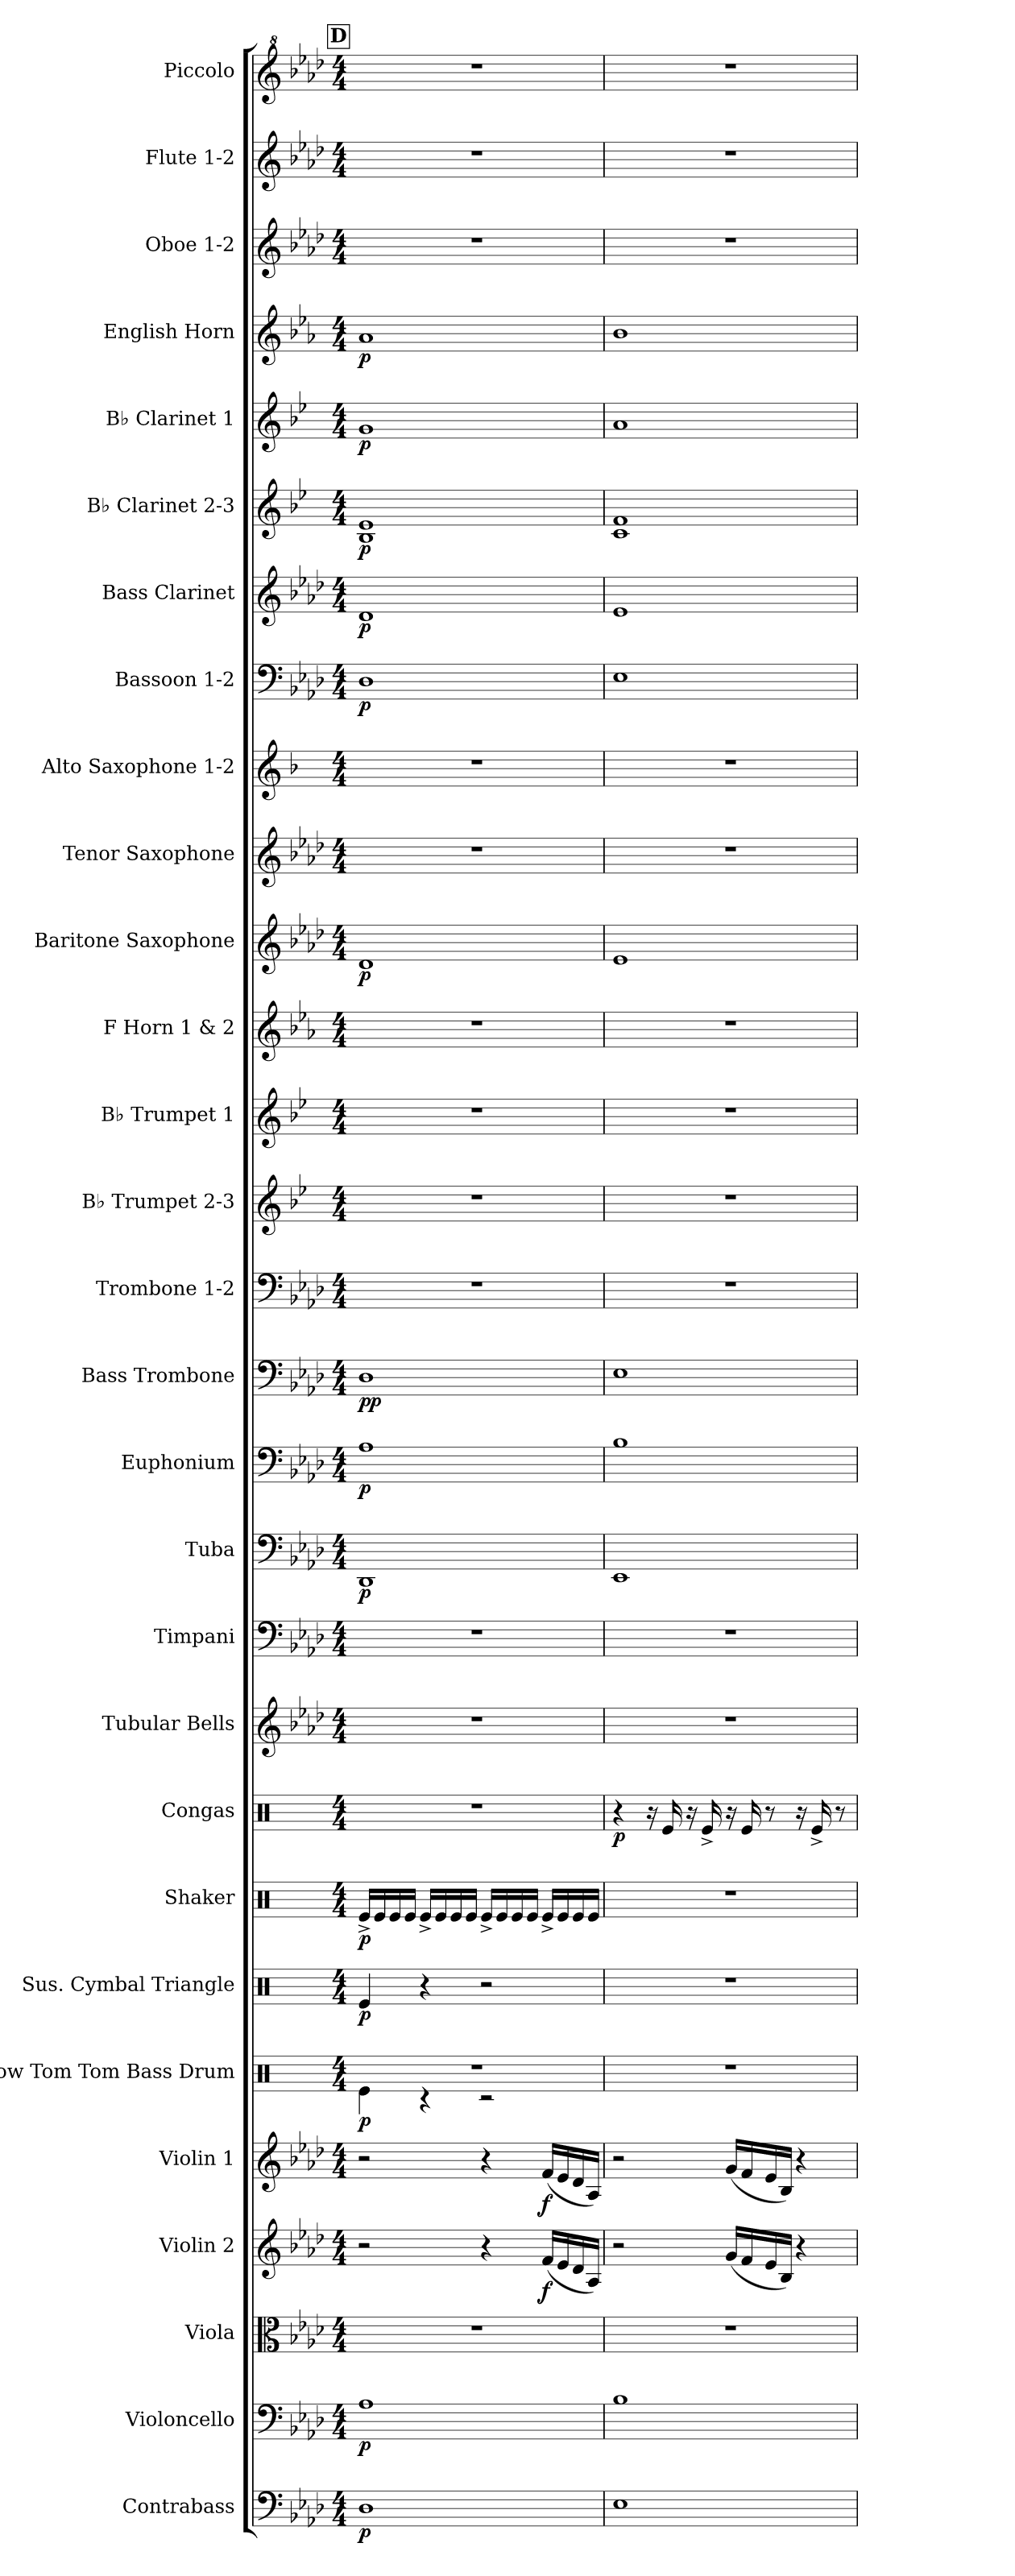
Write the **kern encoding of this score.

**kern	**dynam	**kern	**dynam	**kern	**kern	**dynam	**kern	**dynam	**kern	**dynam	**kern	**dynam	**kern	**dynam	**kern	**dynam	**kern	**kern	**kern	**dynam	**kern	**dynam	**kern	**dynam	**kern	**kern	**kern	**kern	**kern	**dynam	**kern	**kern	**kern	**dynam	**kern	**dynam	**kern	**dynam	**kern	**dynam	**kern	**dynam	**kern	**kern	**kern
*part29	*part29	*part28	*part28	*part27	*part26	*part26	*part25	*part25	*part24	*part24	*part23	*part23	*part22	*part22	*part21	*part21	*part20	*part19	*part18	*part18	*part17	*part17	*part16	*part16	*part15	*part14	*part13	*part12	*part11	*part11	*part10	*part9	*part8	*part8	*part7	*part7	*part6	*part6	*part5	*part5	*part4	*part4	*part3	*part2	*part1
*staff29	*staff29	*staff28	*staff28	*staff27	*staff26	*staff26	*staff25	*staff25	*staff24	*staff24	*staff23	*staff23	*staff22	*staff22	*staff21	*staff21	*staff20	*staff19	*staff18	*staff18	*staff17	*staff17	*staff16	*staff16	*staff15	*staff14	*staff13	*staff12	*staff11	*staff11	*staff10	*staff9	*staff8	*staff8	*staff7	*staff7	*staff6	*staff6	*staff5	*staff5	*staff4	*staff4	*staff3	*staff2	*staff1
*I"Contrabass	*	*I"Violoncello	*	*I"Viola	*I"Violin 2	*	*I"Violin 1	*	*I"Low Tom Tom Bass Drum	*	*I"Sus. Cymbal Triangle	*	*I"Shaker	*	*I"Congas	*	*I"Tubular Bells	*I"Timpani	*I"Tuba	*	*I"Euphonium	*	*I"Bass Trombone	*	*I"Trombone 1-2	*I"B♭ Trumpet 2-3	*I"B♭ Trumpet 1	*I"F Horn 1 &amp; 2	*I"Baritone Saxophone	*	*I"Tenor Saxophone	*I"Alto Saxophone 1-2	*I"Bassoon 1-2	*	*I"Bass Clarinet	*	*I"B♭ Clarinet 2-3	*	*I"B♭ Clarinet 1	*	*I"English Horn	*	*I"Oboe 1-2	*I"Flute 1-2	*I"Piccolo
*I'Cb.	*	*I'Vc.	*	*I'Vla.	*I'Vln. 2	*	*I'Vln. 1	*	*I'B. Dr.	*	*I'Cym.	*	*I'Shk	*	*I'Co.	*	*I'Tu. Be.	*I'Timp.	*I'Tba.	*	*I'Euph.	*	*I'B. Tbn.	*	*I'Tbn. 1-2	*I'B♭ Tpt. 2-3	*I'B♭ Tpt. 1	*I'F Hn. 1 3	*I'Bar. Sax.	*	*I'T. Sax.	*I'A. Sax. 1-2	*I'Bsn. 1-2	*	*I'B. Cl.	*	*I'B♭ Cl. 2-3	*	*I'B♭ Cl. 1	*	*I'E. Hn.	*	*I'Ob. 1-2	*I'Fl. 1-2	*I'Picc.
*clefF4	*	*clefF4	*	*clefC3	*clefG2	*	*clefG2	*	*clefX	*	*clefX	*	*clefX	*	*clefX	*	*clefG2	*clefF4	*clefF4	*	*clefF4	*	*clefF4	*	*clefF4	*clefG2	*clefG2	*clefG2	*clefG2	*	*clefG2	*clefG2	*clefF4	*	*clefG2	*	*clefG2	*	*clefG2	*	*clefG2	*	*clefG2	*clefG2	*clefG^2
*ITrd7c12	*	*	*	*	*	*	*	*	*	*	*	*	*	*	*	*	*	*	*	*	*	*	*	*	*	*ITrd1c2	*ITrd1c2	*ITrd4c7	*ITrd12c21	*	*ITrd8c14	*ITrd5c9	*	*	*ITrd8c14	*	*ITrd1c2	*	*ITrd1c2	*	*ITrd4c7	*	*	*	*ITrd-7c-12
*k[b-e-a-d-]	*	*k[b-e-a-d-]	*	*k[b-e-a-d-]	*k[b-e-a-d-]	*	*k[b-e-a-d-]	*	*k[]	*	*k[]	*	*k[]	*	*k[]	*	*k[b-e-a-d-]	*k[b-e-a-d-]	*k[b-e-a-d-]	*	*k[b-e-a-d-]	*	*k[b-e-a-d-]	*	*k[b-e-a-d-]	*k[b-e-a-d-]	*k[b-e-a-d-]	*k[b-e-a-d-]	*k[b-e-a-d-]	*	*k[b-e-a-d-]	*k[b-e-a-d-]	*k[b-e-a-d-]	*	*k[b-e-a-d-]	*	*k[b-e-a-d-]	*	*k[b-e-a-d-]	*	*k[b-e-a-d-]	*	*k[b-e-a-d-]	*k[b-e-a-d-]	*k[b-e-a-d-]
*M4/4	*	*M4/4	*	*M4/4	*M4/4	*	*M4/4	*	*M4/4	*	*M4/4	*	*M4/4	*	*M4/4	*	*M4/4	*M4/4	*M4/4	*	*M4/4	*	*M4/4	*	*M4/4	*M4/4	*M4/4	*M4/4	*M4/4	*	*M4/4	*M4/4	*M4/4	*	*M4/4	*	*M4/4	*	*M4/4	*	*M4/4	*	*M4/4	*M4/4	*M4/4
!!LO:REH:place=s1:a:B:fs=14:t=D
=29	=29	=29	=29	=29	=29	=29	=29	=29	=29	=29	=29	=29	=29	=29	=29	=29	=29	=29	=29	=29	=29	=29	=29	=29	=29	=29	=29	=29	=29	=29	=29	=29	=29	=29	=29	=29	=29	=29	=29	=29	=29	=29	=29	=29	=29
*	*	*	*	*	*	*	*	*	*^	*	*	*	*	*	*	*	*	*	*	*	*	*	*	*	*	*	*	*	*	*	*	*	*	*	*	*	*	*	*	*	*	*	*	*	*
!	!LO:DY:b	!	!LO:DY:b	!	!	!	!	!	!	!	!LO:DY:b	!	!LO:DY:b	!	!LO:DY:b	!	!	!	!	!	!LO:DY:b	!	!LO:DY:b	!	!LO:DY:b	!	!	!	!	!	!LO:DY:b	!	!	!	!LO:DY:b	!	!LO:DY:b	!	!LO:DY:b	!	!LO:DY:b	!	!LO:DY:b	!	!	!
1DD-	p	1A-	p	1r	2r	.	2r	.	1r	4Re\	p	4Re/	p	16Re^/LL	p	1r	.	1r	1r	1DD-	p	1A-	p	1D-	pp	1r	1r	1r	1r	1D-	p	1r	1r	1D-	p	1D-	p	1A- 1d-	p	1f	p	1d-	p	1r	1r	1r
.	.	.	.	.	.	.	.	.	.	.	.	.	.	16Re/	.	.	.	.	.	.	.	.	.	.	.	.	.	.	.	.	.	.	.	.	.	.	.	.	.	.	.	.	.	.	.	.
.	.	.	.	.	.	.	.	.	.	.	.	.	.	16Re/	.	.	.	.	.	.	.	.	.	.	.	.	.	.	.	.	.	.	.	.	.	.	.	.	.	.	.	.	.	.	.	.
.	.	.	.	.	.	.	.	.	.	.	.	.	.	16Re/JJ	.	.	.	.	.	.	.	.	.	.	.	.	.	.	.	.	.	.	.	.	.	.	.	.	.	.	.	.	.	.	.	.
.	.	.	.	.	.	.	.	.	.	4r	.	4r	.	16Re^/LL	.	.	.	.	.	.	.	.	.	.	.	.	.	.	.	.	.	.	.	.	.	.	.	.	.	.	.	.	.	.	.	.
.	.	.	.	.	.	.	.	.	.	.	.	.	.	16Re/	.	.	.	.	.	.	.	.	.	.	.	.	.	.	.	.	.	.	.	.	.	.	.	.	.	.	.	.	.	.	.	.
.	.	.	.	.	.	.	.	.	.	.	.	.	.	16Re/	.	.	.	.	.	.	.	.	.	.	.	.	.	.	.	.	.	.	.	.	.	.	.	.	.	.	.	.	.	.	.	.
.	.	.	.	.	.	.	.	.	.	.	.	.	.	16Re/JJ	.	.	.	.	.	.	.	.	.	.	.	.	.	.	.	.	.	.	.	.	.	.	.	.	.	.	.	.	.	.	.	.
.	.	.	.	.	4r	.	4r	.	.	2r	.	2r	.	16Re^/LL	.	.	.	.	.	.	.	.	.	.	.	.	.	.	.	.	.	.	.	.	.	.	.	.	.	.	.	.	.	.	.	.
.	.	.	.	.	.	.	.	.	.	.	.	.	.	16Re/	.	.	.	.	.	.	.	.	.	.	.	.	.	.	.	.	.	.	.	.	.	.	.	.	.	.	.	.	.	.	.	.
.	.	.	.	.	.	.	.	.	.	.	.	.	.	16Re/	.	.	.	.	.	.	.	.	.	.	.	.	.	.	.	.	.	.	.	.	.	.	.	.	.	.	.	.	.	.	.	.
.	.	.	.	.	.	.	.	.	.	.	.	.	.	16Re/JJ	.	.	.	.	.	.	.	.	.	.	.	.	.	.	.	.	.	.	.	.	.	.	.	.	.	.	.	.	.	.	.	.
!	!	!	!	!	!	!LO:DY:b	!	!LO:DY:b	!	!	!	!	!	!	!	!	!	!	!	!	!	!	!	!	!	!	!	!	!	!	!	!	!	!	!	!	!	!	!	!	!	!	!	!	!	!
.	.	.	.	.	(16f/LL	f	(16f/LL	f	.	.	.	.	.	16Re^/LL	.	.	.	.	.	.	.	.	.	.	.	.	.	.	.	.	.	.	.	.	.	.	.	.	.	.	.	.	.	.	.	.
.	.	.	.	.	16e-/	.	16e-/	.	.	.	.	.	.	16Re/	.	.	.	.	.	.	.	.	.	.	.	.	.	.	.	.	.	.	.	.	.	.	.	.	.	.	.	.	.	.	.	.
.	.	.	.	.	16d-/	.	16d-/	.	.	.	.	.	.	16Re/	.	.	.	.	.	.	.	.	.	.	.	.	.	.	.	.	.	.	.	.	.	.	.	.	.	.	.	.	.	.	.	.
.	.	.	.	.	16A-/JJ)	.	16A-/JJ)	.	.	.	.	.	.	16Re/JJ	.	.	.	.	.	.	.	.	.	.	.	.	.	.	.	.	.	.	.	.	.	.	.	.	.	.	.	.	.	.	.	.
*	*	*	*	*	*	*	*	*	*v	*v	*	*	*	*	*	*	*	*	*	*	*	*	*	*	*	*	*	*	*	*	*	*	*	*	*	*	*	*	*	*	*	*	*	*	*	*
=30	=30	=30	=30	=30	=30	=30	=30	=30	=30	=30	=30	=30	=30	=30	=30	=30	=30	=30	=30	=30	=30	=30	=30	=30	=30	=30	=30	=30	=30	=30	=30	=30	=30	=30	=30	=30	=30	=30	=30	=30	=30	=30	=30	=30	=30
!	!	!	!	!	!	!	!	!	!	!	!	!	!	!	!	!LO:DY:b	!	!	!	!	!	!	!	!	!	!	!	!	!	!	!	!	!	!	!	!	!	!	!	!	!	!	!	!	!
1EE-	.	1B-	.	1r	2r	.	2r	.	1r	.	1r	.	1r	.	4r	p	1r	1r	1EE-	.	1B-	.	1E-	.	1r	1r	1r	1r	1E-	.	1r	1r	1E-	.	1E-	.	1B- 1e-	.	1g	.	1e-	.	1r	1r	1r
.	.	.	.	.	.	.	.	.	.	.	.	.	.	.	16r	.	.	.	.	.	.	.	.	.	.	.	.	.	.	.	.	.	.	.	.	.	.	.	.	.	.	.	.	.	.
.	.	.	.	.	.	.	.	.	.	.	.	.	.	.	16Re/	.	.	.	.	.	.	.	.	.	.	.	.	.	.	.	.	.	.	.	.	.	.	.	.	.	.	.	.	.	.
.	.	.	.	.	.	.	.	.	.	.	.	.	.	.	16r	.	.	.	.	.	.	.	.	.	.	.	.	.	.	.	.	.	.	.	.	.	.	.	.	.	.	.	.	.	.
.	.	.	.	.	.	.	.	.	.	.	.	.	.	.	16Re^/	.	.	.	.	.	.	.	.	.	.	.	.	.	.	.	.	.	.	.	.	.	.	.	.	.	.	.	.	.	.
.	.	.	.	.	(16g/LL	.	(16g/LL	.	.	.	.	.	.	.	16r	.	.	.	.	.	.	.	.	.	.	.	.	.	.	.	.	.	.	.	.	.	.	.	.	.	.	.	.	.	.
.	.	.	.	.	16f/	.	16f/	.	.	.	.	.	.	.	16Re/	.	.	.	.	.	.	.	.	.	.	.	.	.	.	.	.	.	.	.	.	.	.	.	.	.	.	.	.	.	.
.	.	.	.	.	16e-/	.	16e-/	.	.	.	.	.	.	.	8r	.	.	.	.	.	.	.	.	.	.	.	.	.	.	.	.	.	.	.	.	.	.	.	.	.	.	.	.	.	.
.	.	.	.	.	16B-/JJ)	.	16B-/JJ)	.	.	.	.	.	.	.	.	.	.	.	.	.	.	.	.	.	.	.	.	.	.	.	.	.	.	.	.	.	.	.	.	.	.	.	.	.	.
.	.	.	.	.	4r	.	4r	.	.	.	.	.	.	.	16r	.	.	.	.	.	.	.	.	.	.	.	.	.	.	.	.	.	.	.	.	.	.	.	.	.	.	.	.	.	.
.	.	.	.	.	.	.	.	.	.	.	.	.	.	.	16Re^/	.	.	.	.	.	.	.	.	.	.	.	.	.	.	.	.	.	.	.	.	.	.	.	.	.	.	.	.	.	.
.	.	.	.	.	.	.	.	.	.	.	.	.	.	.	8r	.	.	.	.	.	.	.	.	.	.	.	.	.	.	.	.	.	.	.	.	.	.	.	.	.	.	.	.	.	.
=	=	=	=	=	=	=	=	=	=	=	=	=	=	=	=	=	=	=	=	=	=	=	=	=	=	=	=	=	=	=	=	=	=	=	=	=	=	=	=	=	=	=	=	=	=
*-	*-	*-	*-	*-	*-	*-	*-	*-	*-	*-	*-	*-	*-	*-	*-	*-	*-	*-	*-	*-	*-	*-	*-	*-	*-	*-	*-	*-	*-	*-	*-	*-	*-	*-	*-	*-	*-	*-	*-	*-	*-	*-	*-	*-	*-
